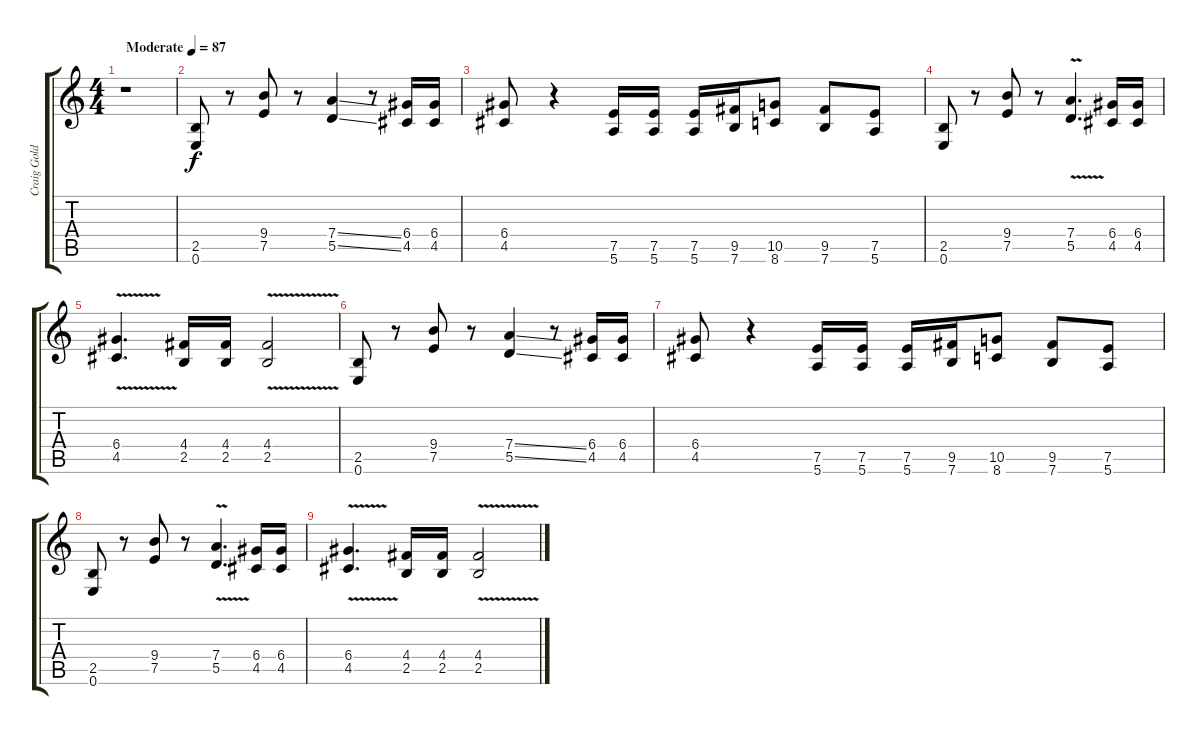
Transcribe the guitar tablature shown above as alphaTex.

\track ("Craig Goldy" "Craig Gold") {instrument distortionguitar}
\staff {score tabs}
\tuning (E4 B3 G3 D3 A2 E2) {hide}
\ts (4 4)
\tempo (87 "Moderate")
\clef g2
\ks c
r.1{dy f instrument distortionguitar} |
(2.5 0.6).8 r.8 (9.4 7.5).8 r.8 (7.4{ss} 5.5{ss}).4 r.8 (6.4 4.5).16 (6.4 4.5).16 |
(6.4 4.5).8 r.4 (7.5 5.6).16 (7.5 5.6).16 (7.5 5.6).16 (9.5 7.6).16 (10.5 8.6).8 (9.5 7.6).8 (7.5 5.6).8 |
(2.5 0.6).8 r.8 (9.4 7.5).8 r.8 (7.4{v} 5.5{v}).4{d} (6.4 4.5).16 (6.4 4.5).16 |
(6.4{v} 4.5{v}).4{d} (4.4 2.5).16 (4.4 2.5).16 (4.4{v} 2.5{v}).2 |
(2.5 0.6).8 r.8 (9.4 7.5).8 r.8 (7.4{ss} 5.5{ss}).4 r.8 (6.4 4.5).16 (6.4 4.5).16 |
(6.4 4.5).8 r.4 (7.5 5.6).16 (7.5 5.6).16 (7.5 5.6).16 (9.5 7.6).16 (10.5 8.6).8 (9.5 7.6).8 (7.5 5.6).8 |
(2.5 0.6).8 r.8 (9.4 7.5).8 r.8 (7.4{v} 5.5{v}).4{d} (6.4 4.5).16 (6.4 4.5).16 |
(6.4{v} 4.5{v}).4{d} (4.4 2.5).16 (4.4 2.5).16 (4.4{v} 2.5{v}).2
